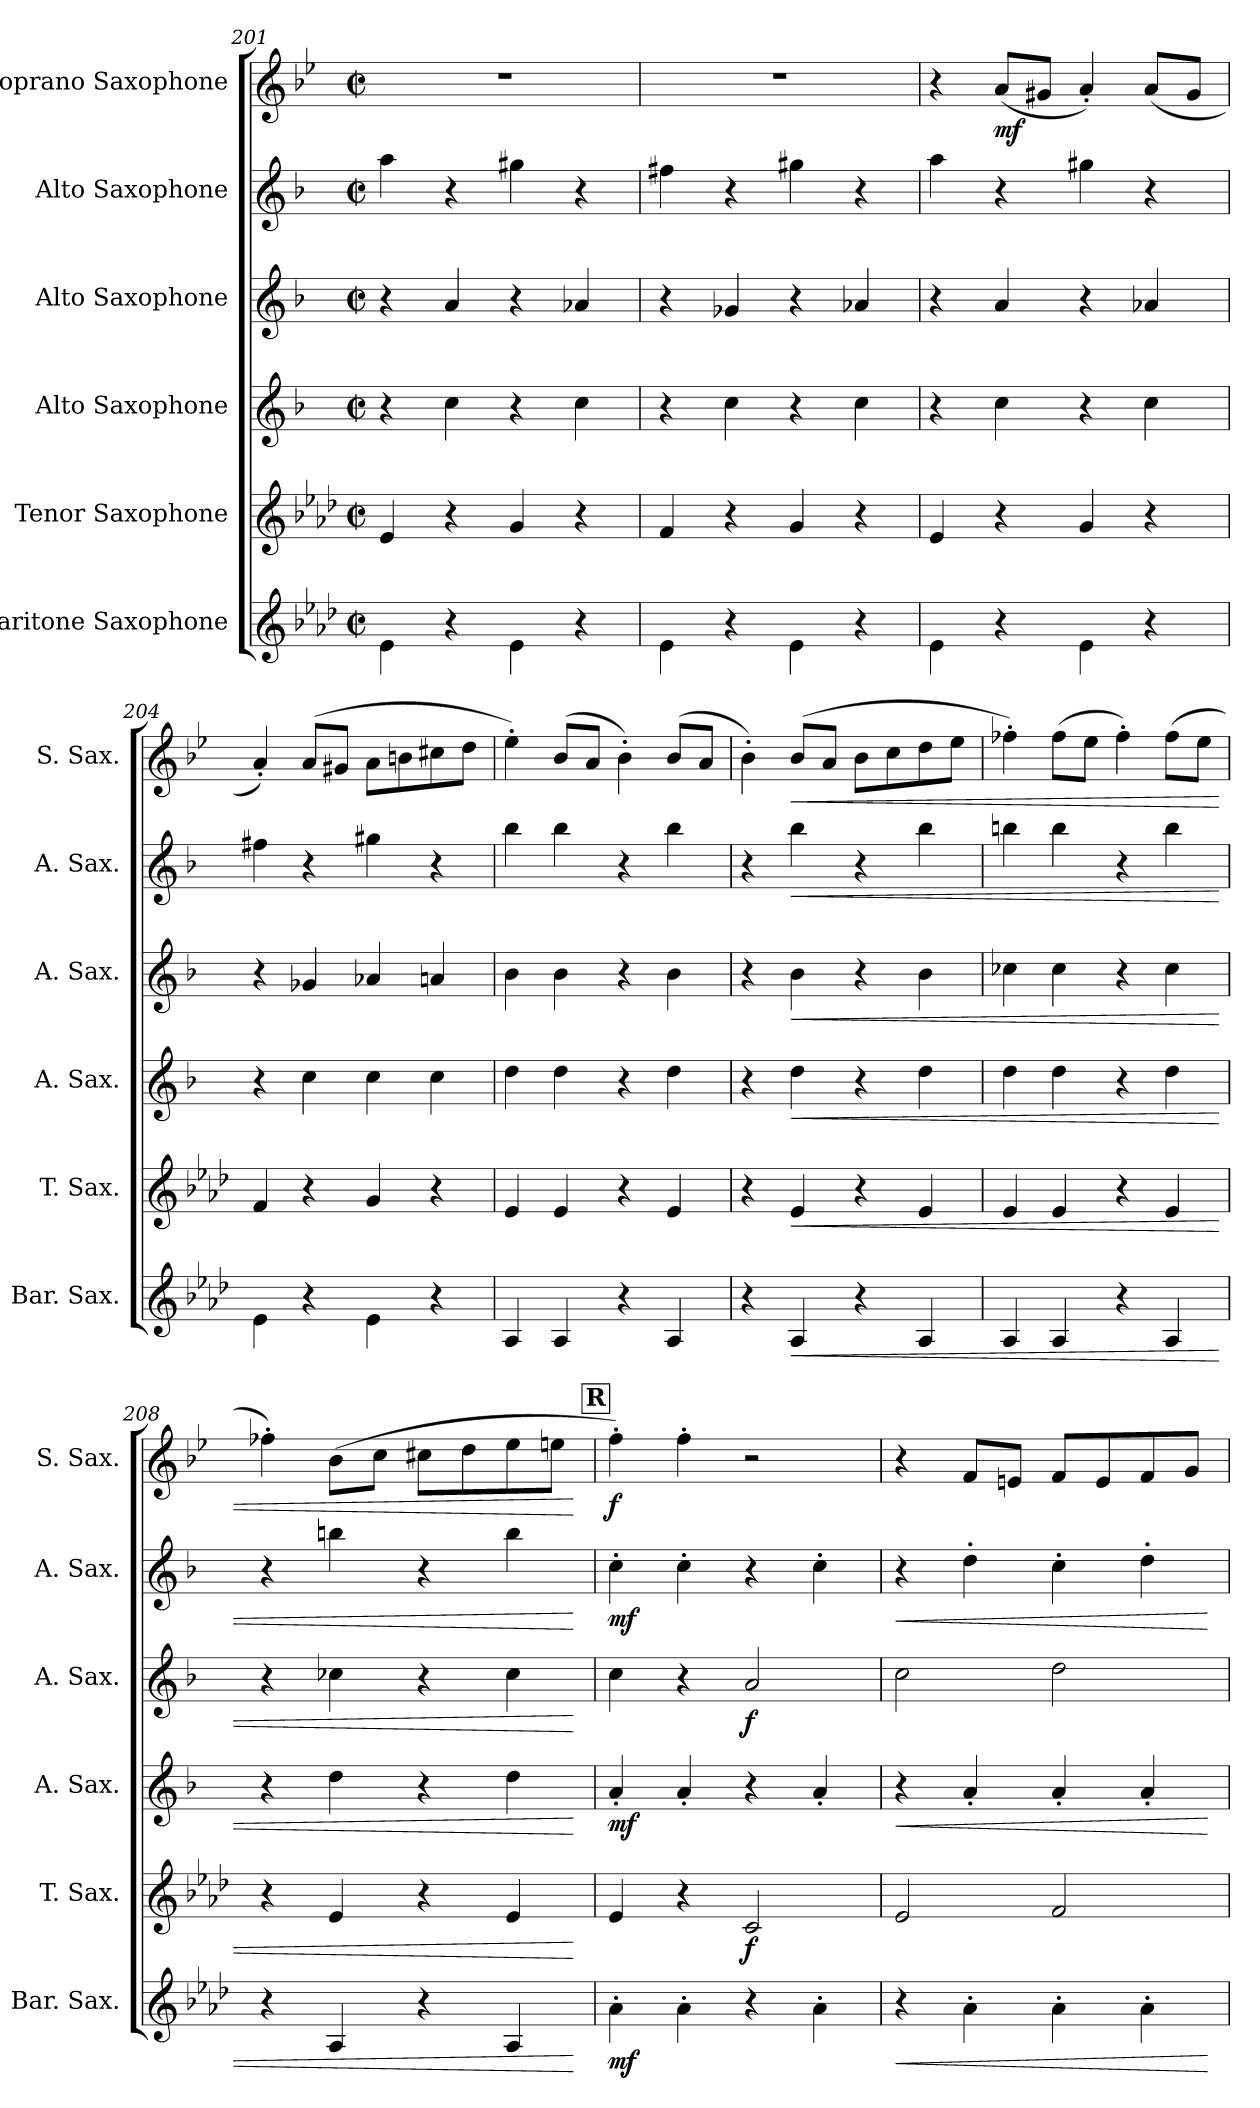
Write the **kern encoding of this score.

**kern	**dynam	**kern	**dynam	**kern	**dynam	**kern	**dynam	**kern	**dynam	**kern	**dynam
*part6	*part6	*part5	*part5	*part4	*part4	*part3	*part3	*part2	*part2	*part1	*part1
*staff6	*staff6	*staff5	*staff5	*staff4	*staff4	*staff3	*staff3	*staff2	*staff2	*staff1	*staff1
*I"Baritone Saxophone	*	*I"Tenor Saxophone	*	*I"Alto Saxophone	*	*I"Alto Saxophone	*	*I"Alto Saxophone	*	*I"Soprano Saxophone	*
*I'Bar. Sax.	*	*I'T. Sax.	*	*I'A. Sax.	*	*I'A. Sax.	*	*I'A. Sax.	*	*I'S. Sax.	*
*clefG2	*	*clefG2	*	*clefG2	*	*clefG2	*	*clefG2	*	*clefG2	*
*ITrd12c21	*	*ITrd8c14	*	*ITrd5c9	*	*ITrd5c9	*	*ITrd5c9	*	*ITrd1c2	*
*k[b-e-a-d-]	*	*k[b-e-a-d-]	*	*k[b-e-a-d-]	*	*k[b-e-a-d-]	*	*k[b-e-a-d-]	*	*k[b-e-a-d-]	*
*M2/2	*	*M2/2	*	*M2/2	*	*M2/2	*	*M2/2	*	*M2/2	*
*met(c|)	*	*met(c|)	*	*met(c|)	*	*met(c|)	*	*met(c|)	*	*met(c|)	*
=201	=201	=201	=201	=201	=201	=201	=201	=201	=201	=201	=201
4E-\	.	4E-/	.	4r	.	4r	.	4cc\	.	1r	.
4r	.	4r	.	4e-\	.	4c/	.	4r	.	.	.
4E-\	.	4G/	.	4r	.	4r	.	4bn\	.	.	.
4r	.	4r	.	4e-\	.	4c-X/	.	4r	.	.	.
=202	=202	=202	=202	=202	=202	=202	=202	=202	=202	=202	=202
4E-\	.	4F/	.	4r	.	4r	.	4an\	.	1r	.
4r	.	4r	.	4e-\	.	4B--X/	.	4r	.	.	.
4E-\	.	4G/	.	4r	.	4r	.	4bn\	.	.	.
4r	.	4r	.	4e-\	.	4c-X/	.	4r	.	.	.
!!LO:PB:g=z
=203	=203	=203	=203	=203	=203	=203	=203	=203	=203	=203	=203
4E-\	.	4E-/	.	4r	.	4r	.	4cc\	.	4r	.
!	!	!	!	!	!	!	!	!	!	!	!LO:DY:b
4r	.	4r	.	4e-\	.	4c/	.	4r	.	(<8g/L	mf
.	.	.	.	.	.	.	.	.	.	8f#X/J	.
4E-\	.	4G/	.	4r	.	4r	.	4bn\	.	4g'/)	.
4r	.	4r	.	4e-\	.	4c-X/	.	4r	.	(<8g/L	.
.	.	.	.	.	.	.	.	.	.	8f#/J	.
=204	=204	=204	=204	=204	=204	=204	=204	=204	=204	=204	=204
4E-\	.	4F/	.	4r	.	4r	.	4an\	.	4g'/)	.
4r	.	4r	.	4e-\	.	4B--X/	.	4r	.	(>8g/L	.
.	.	.	.	.	.	.	.	.	.	8f#X/J	.
4E-\	.	4G/	.	4e-\	.	4c-X/	.	4bn\	.	8g\L	.
.	.	.	.	.	.	.	.	.	.	8an\	.
4r	.	4r	.	4e-\	.	4cn/	.	4r	.	8bn\	.
.	.	.	.	.	.	.	.	.	.	8cc\J	.
=205	=205	=205	=205	=205	=205	=205	=205	=205	=205	=205	=205
4AA-/	.	4E-/	.	4f\	.	4d-\	.	4dd-\	.	4dd-'\)	.
4AA-/	.	4E-/	.	4f\	.	4d-\	.	4dd-\	.	(>8a-/L	.
.	.	.	.	.	.	.	.	.	.	8g/J	.
4r	.	4r	.	4r	.	4r	.	4r	.	4a-'\)	.
4AA-/	.	4E-/	.	4f\	.	4d-\	.	4dd-\	.	(<8a-/L	.
.	.	.	.	.	.	.	.	.	.	8g/J	.
=206	=206	=206	=206	=206	=206	=206	=206	=206	=206	=206	=206
4r	.	4r	.	4r	.	4r	.	4r	.	4a-'\)	.
!	!LO:HP:b	!	!LO:HP:b	!	!LO:HP:b	!	!LO:HP:b	!	!LO:HP:b	!	!LO:HP:b
4AA-/	<	4E-/	<	4f\	<	4d-\	<	4dd-\	<	(>8a-/L	<
.	.	.	.	.	.	.	.	.	.	8g/J	.
4r	.	4r	.	4r	.	4r	.	4r	.	8a-\L	.
.	.	.	.	.	.	.	.	.	.	8b-\	.
4AA-/	.	4E-/	.	4f\	.	4d-\	.	4dd-\	.	8cc\	.
.	.	.	.	.	.	.	.	.	.	8dd-\J	.
=207	=207	=207	=207	=207	=207	=207	=207	=207	=207	=207	=207
4AA-/	.	4E-/	.	4f\	.	4e--X\	.	4ddn\	.	4ee--X'\)	.
4AA-/	.	4E-/	.	4f\	.	4e--\	.	4dd\	.	(>8ee--\L	.
.	.	.	.	.	.	.	.	.	.	8dd-\J	.
4r	.	4r	.	4r	.	4r	.	4r	.	4ee--'\)	.
4AA-/	.	4E-/	.	4f\	.	4e--\	.	4dd\	.	(>8ee--\L	.
.	.	.	.	.	.	.	.	.	.	8dd-\J	.
!!LO:PB:g=z
=208	=208	=208	=208	=208	=208	=208	=208	=208	=208	=208	=208
4r	.	4r	.	4r	.	4r	.	4r	.	4ee--X'\)	.
4AA-/	.	4E-/	.	4f\	.	4e--X\	.	4ddn\	.	(>8a-\L	.
.	.	.	.	.	.	.	.	.	.	8b-\J	.
4r	.	4r	.	4r	.	4r	.	4r	.	8bn\L	.
.	.	.	.	.	.	.	.	.	.	8cc\	.
4AA-/	.	4E-/	.	4f\	.	4e--\	.	4dd\	.	8dd-\	.
.	.	.	.	.	.	.	.	.	.	8ddn\J	.
.	[	.	[	.	[	.	[	.	[	.	[
!!LO:REH:place=s1:a:B:fs=14:t=R
=209	=209	=209	=209	=209	=209	=209	=209	=209	=209	=209	=209
!	!LO:DY:b	!	!	!	!LO:DY:b	!	!	!	!LO:DY:b	!	!LO:DY:b
4A-'\	mf	4E-/	.	4c'/	mf	4e-\	.	4e-'\	mf	4ee-'\)	f
4A-'\	.	4r	.	4c'/	.	4r	.	4e-'\	.	4ee-'\	.
!	!	!	!LO:DY:b	!	!	!	!LO:DY:b	!	!	!	!
4r	.	2C/	f	4r	.	2c/	f	4r	.	2r	.
4A-'\	.	.	.	4c'/	.	.	.	4e-'\	.	.	.
=210	=210	=210	=210	=210	=210	=210	=210	=210	=210	=210	=210
!	!LO:HP:b	!	!	!	!LO:HP:b	!	!	!	!LO:HP:b	!	!
4r	<	2E-/	.	4r	<	2e-\	.	4r	<	4r	.
4A-'\	.	.	.	4c'/	.	.	.	4f'\	.	8e-/L	.
.	.	.	.	.	.	.	.	.	.	8dn/J	.
4A-'\	.	2F/	.	4c'/	.	2f\	.	4e-'\	.	8e-/L	.
.	.	.	.	.	.	.	.	.	.	8d/	.
4A-'\	.	.	.	4c'/	.	.	.	4f'\	.	8e-/	.
.	.	.	.	.	.	.	.	.	.	8f/J	.
.	[	.	.	.	[	.	.	.	[	.	.
=	=	=	=	=	=	=	=	=	=	=	=
*-	*-	*-	*-	*-	*-	*-	*-	*-	*-	*-	*-
